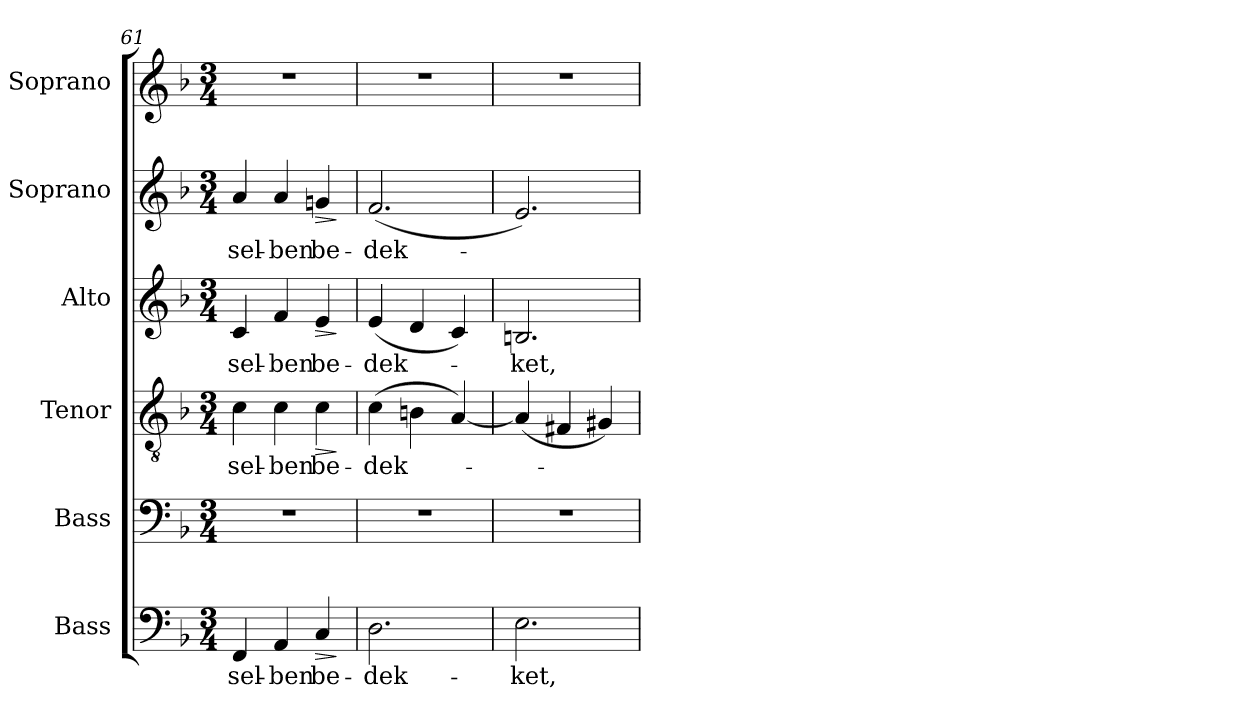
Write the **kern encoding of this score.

**kern	**text	**dynam	**kern	**kern	**text	**dynam	**kern	**text	**dynam	**kern	**text	**dynam	**kern
*part6	*part6	*part6	*part5	*part4	*part4	*part4	*part3	*part3	*part3	*part2	*part2	*part2	*part1
*staff6	*staff6	*staff6	*staff5	*staff4	*staff4	*staff4	*staff3	*staff3	*staff3	*staff2	*staff2	*staff2	*staff1
*I"Bass	*	*	*I"Bass	*I"Tenor	*	*	*I"Alto	*	*	*I"Soprano	*	*	*I"Soprano
*I'B.	*	*	*I'B.	*I'T.	*	*	*I'A.	*	*	*I'S.	*	*	*I'S.
*clefF4	*	*	*clefF4	*clefGv2	*	*	*clefG2	*	*	*clefG2	*	*	*clefG2
*	*	*	*	*ITrd7c12	*	*	*	*	*	*	*	*	*
*k[b-]	*	*	*k[b-]	*k[b-]	*	*	*k[b-]	*	*	*k[b-]	*	*	*k[b-]
*F:	*	*	*F:	*F:	*	*	*F:	*	*	*F:	*	*	*F:
*M3/4	*	*	*M3/4	*M3/4	*	*	*M3/4	*	*	*M3/4	*	*	*M3/4
=61	=61	=61	=61	=61	=61	=61	=61	=61	=61	=61	=61	=61	=61
!	!LO:LY:b:color=#000000	!	!LO:N:vis=1	!	!	!	!	!	!	!	!	!	!
!	!	!	!	!	!LO:LY:b:color=#000000	!	!	!	!	!	!	!	!
!	!	!	!	!	!	!	!	!LO:LY:b:color=#000000	!	!	!	!	!
!	!	!	!	!	!	!	!	!	!	!	!LO:LY:b:color=#000000	!	!LO:N:vis=1
4FFi/	-sel-	.	2.r	4Ci\	-sel-	.	4ci/	-sel-	.	4ai/	-sel-	.	2.r
!	!LO:LY:b:color=#000000	!	!	!	!	!	!	!	!	!	!	!	!
!	!	!	!	!	!LO:LY:b:color=#000000	!	!	!	!	!	!	!	!
!	!	!	!	!	!	!	!	!LO:LY:b:color=#000000	!	!	!	!	!
!	!	!	!	!	!	!	!	!	!	!	!LO:LY:b:color=#000000	!	!
4AAi/	-ben	.	.	4Ci\	-ben	.	4fi/	-ben	.	4ai/	-ben	.	.
!	!LO:LY:b:color=#000000	!LO:HP:b	!	!	!	!	!	!	!	!	!	!	!
!	!	!	!	!	!LO:LY:b:color=#000000	!LO:HP:b	!	!	!	!	!	!	!
!	!	!	!	!	!	!	!	!LO:LY:b:color=#000000	!LO:HP:b	!	!	!	!
!	!	!	!	!	!	!	!	!	!	!	!LO:LY:b:color=#000000	!LO:HP:b	!
4Ci/	be-	>	.	4Ci\	be-	>	4ei/	be-	>	4gni/	be-	>	.
.	.	]	.	.	.	]	.	.	]	.	.	]	.
=62	=62	=62	=62	=62	=62	=62	=62	=62	=62	=62	=62	=62	=62
!	!LO:LY:b:color=#000000	!	!LO:N:vis=1	!	!	!	!	!	!	!	!	!	!
!	!	!	!	!	!LO:LY:b:color=#000000	!	!	!	!	!	!	!	!
!	!	!	!	!	!	!	!	!LO:LY:b:color=#000000	!	!	!	!	!
!	!	!	!	!	!	!	!	!	!	!	!LO:LY:b:color=#000000	!	!LO:N:vis=1
2.Di\	-dek-	.	2.r	(4Ci\	-dek-	.	(4ei/	-dek-	.	(2.fi/	-dek-	.	2.r
.	.	.	.	4BBni\	.	.	4di/	.	.	.	.	.	.
.	.	.	.	[4AAi/)	.	.	4ci/)	.	.	.	.	.	.
=63	=63	=63	=63	=63	=63	=63	=63	=63	=63	=63	=63	=63	=63
!	!LO:LY:b:color=#000000	!	!LO:N:vis=1	!	!	!	!	!	!	!	!	!	!
!	!	!	!	!	!	!	!	!LO:LY:b:color=#000000	!	!	!	!	!LO:N:vis=1
2.Ei\	-ket,	.	2.r	(4AAi/]	.	.	2.Bni/	-ket,	.	2.ei/)	.	.	2.r
.	.	.	.	4FF#Xi/	.	.	.	.	.	.	.	.	.
.	.	.	.	4GG#Xi/)	.	.	.	.	.	.	.	.	.
=	=	=	=	=	=	=	=	=	=	=	=	=	=
*-	*-	*-	*-	*-	*-	*-	*-	*-	*-	*-	*-	*-	*-
